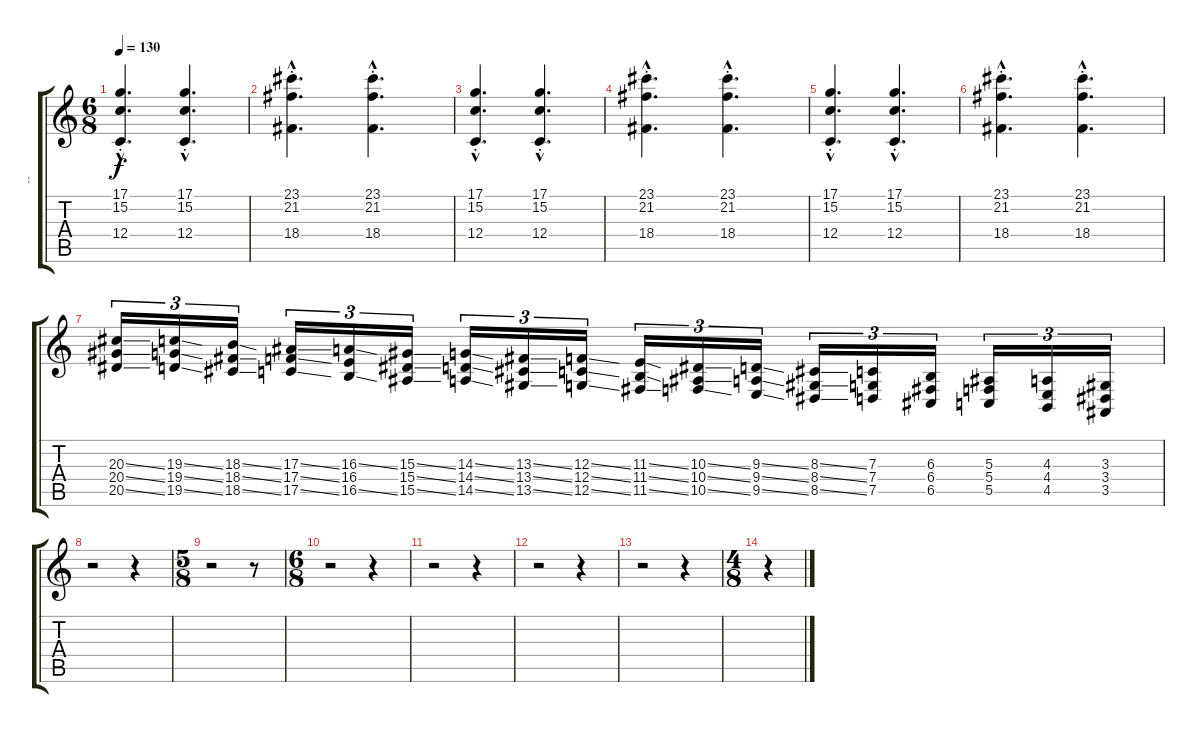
\track ("--" "--") {instrument stringensemble1}
\staff {score tabs}
\tuning (D4 A3 F3 C3 G2 C2) {hide}
\ts (6 8)
\section ("" "")
\tempo 130
\clef g2
\ks c
(17.1{hac st} 15.2{hac st} 12.4{hac st}).4{d dy f} (17.1{hac st} 15.2{hac st} 12.4{hac st}).4{d} |
(23.1{hac st} 21.2{hac st} 18.4{hac st}).4{d} (23.1{hac st} 21.2{hac st} 18.4{hac st}).4{d} |
(17.1{hac st} 15.2{hac st} 12.4{hac st}).4{d} (17.1{hac st} 15.2{hac st} 12.4{hac st}).4{d} |
(23.1{hac st} 21.2{hac st} 18.4{hac st}).4{d} (23.1{hac st} 21.2{hac st} 18.4{hac st}).4{d} |
(17.1{hac st} 15.2{hac st} 12.4{hac st}).4{d} (17.1{hac st} 15.2{hac st} 12.4{hac st}).4{d} |
(23.1{hac st} 21.2{hac st} 18.4{hac st}).4{d} (23.1{hac st} 21.2{hac st} 18.4{hac st}).4{d} |
(20.3{ss} 20.4{ss} 20.5{ss}).16{tu (3 2) instrument guitarfretnoise} (19.3{ss} 19.4{ss} 19.5{ss}).16{tu (3 2)} (18.3{ss} 18.4{ss} 18.5{ss}).16{tu (3 2)} (17.3{ss} 17.4{ss} 17.5{ss}).16{tu (3 2)} (16.3{ss} 16.4 16.5{ss}).16{tu (3 2)} (15.3{ss} 15.4{ss} 15.5{ss}).16{tu (3 2)} (14.3{ss} 14.4{ss} 14.5{ss}).16{tu (3 2)} (13.3{ss} 13.4{ss} 13.5{ss}).16{tu (3 2)} (12.3{ss} 12.4{ss} 12.5{ss}).16{tu (3 2)} (11.3{ss} 11.4{ss} 11.5{ss}).16{tu (3 2)} (10.3{ss} 10.4{ss} 10.5{ss}).16{tu (3 2)} (9.3{ss} 9.4{ss} 9.5{ss}).16{tu (3 2)} (8.3{ss} 8.4{ss} 8.5{ss}).16{tu (3 2)} (7.3 7.4 7.5).16{tu (3 2)} (6.3 6.4 6.5).16{tu (3 2)} (5.3 5.4 5.5).16{tu (3 2)} (4.3 4.4 4.5).16{tu (3 2)} (3.3 3.4 3.5).16{tu (3 2)} |
r.2 r.4 |
\ts (5 8)
r.2 r.8 |
\ts (6 8)
r.2 r.4 |
r.2 r.4 |
r.2 r.4 |
r.2 r.4 |
\ts (4 8)
r.4
